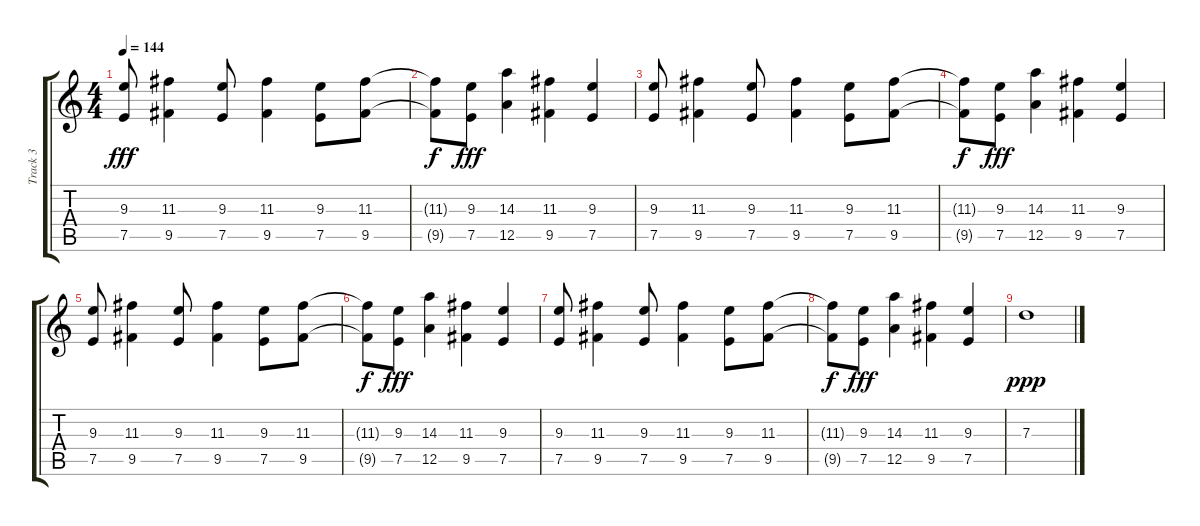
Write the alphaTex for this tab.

\track ("Track 3" "Track 3") {instrument overdrivenguitar}
\staff {score tabs}
\tuning (E4 B3 G3 D3 A2 D2) {hide}
\ts (4 4)
\tempo 144
\clef g2
\ks c
(9.3 7.5).8{dy fff volume 16 instrument overdrivenguitar} (11.3 9.5).4 (9.3 7.5).8 (11.3 9.5).4 (9.3 7.5).8 (11.3 9.5).8 |
(11.3{t} 9.5{t}).8{dy f} (9.3 7.5).8{dy fff} (14.3 12.5).4 (11.3 9.5).4 (9.3 7.5).4 |
(9.3 7.5).8 (11.3 9.5).4 (9.3 7.5).8 (11.3 9.5).4 (9.3 7.5).8 (11.3 9.5).8 |
(11.3{t} 9.5{t}).8{dy f} (9.3 7.5).8{dy fff} (14.3 12.5).4 (11.3 9.5).4 (9.3 7.5).4 |
(9.3 7.5).8{volume 16 instrument overdrivenguitar} (11.3 9.5).4 (9.3 7.5).8 (11.3 9.5).4 (9.3 7.5).8 (11.3 9.5).8 |
(11.3{t} 9.5{t}).8{dy f} (9.3 7.5).8{dy fff} (14.3 12.5).4 (11.3 9.5).4 (9.3 7.5).4 |
(9.3 7.5).8 (11.3 9.5).4 (9.3 7.5).8 (11.3 9.5).4 (9.3 7.5).8 (11.3 9.5).8 |
(11.3{t} 9.5{t}).8{dy f} (9.3 7.5).8{dy fff} (14.3 12.5).4 (11.3 9.5).4 (9.3 7.5).4 |
7.3.1{dy ppp}
